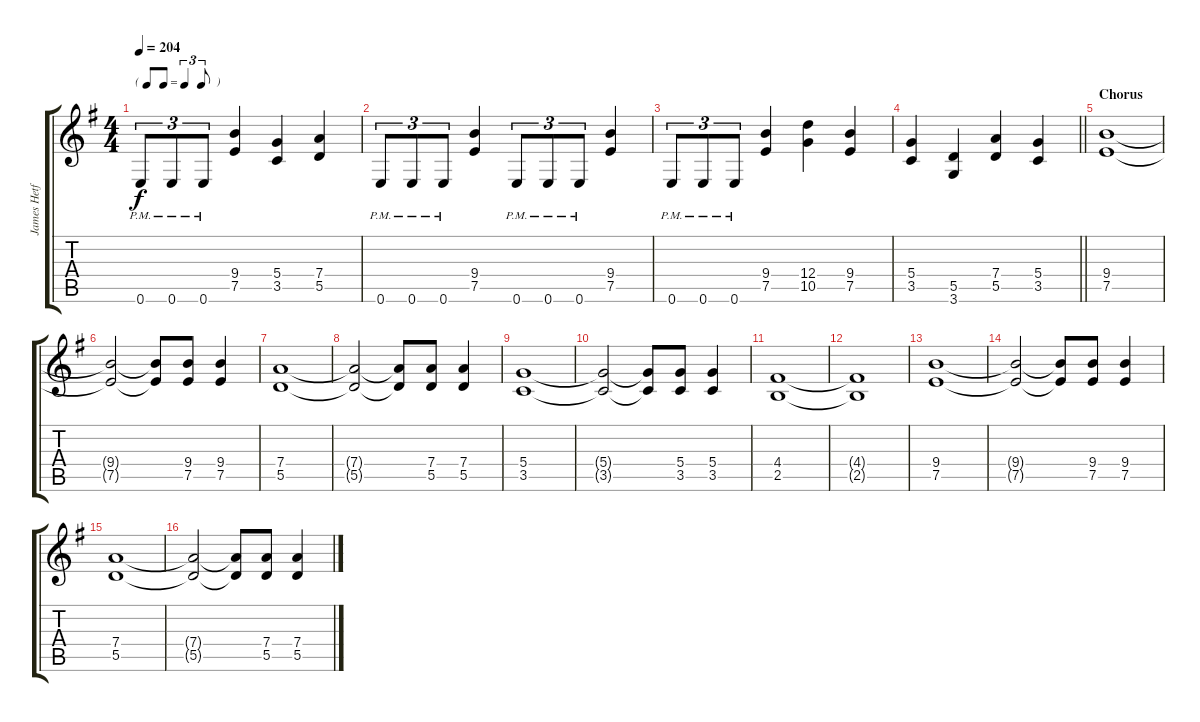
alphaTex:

\track ("James Hetfield" "James Hetf") {instrument distortionguitar}
\staff {score tabs}
\tuning (E4 B3 G3 D3 A2 E2) {hide}
\ts (4 4)
\tf triplet8th
\tempo 204
\clef g2
\ks eminor
0.6{pm}.8{tu (3 2) dy f} 0.6{pm}.8{tu (3 2)} 0.6{pm}.8{tu (3 2)} (9.4 7.5).4 (5.4 3.5).4 (7.4 5.5).4 |
0.6{pm}.8{tu (3 2)} 0.6{pm}.8{tu (3 2)} 0.6{pm}.8{tu (3 2)} (9.4 7.5).4 0.6{pm}.8{tu (3 2)} 0.6{pm}.8{tu (3 2)} 0.6{pm}.8{tu (3 2)} (9.4 7.5).4 |
0.6{pm}.8{tu (3 2)} 0.6{pm}.8{tu (3 2)} 0.6{pm}.8{tu (3 2)} (9.4 7.5).4 (12.4 10.5).4 (9.4 7.5).4 |
\barLineRight lightlight
(5.4 3.5).4 (5.5 3.6).4 (7.4 5.5).4 (5.4 3.5).4 |
\section ("" "Chorus")
(9.4 7.5).1 |
(9.4{t} 7.5{t}).2 (9.4{t} 7.5{t}).8 (9.4 7.5).8 (9.4 7.5).4 |
(7.4 5.5).1 |
(7.4{t} 5.5{t}).2 (7.4{t} 5.5{t}).8 (7.4 5.5).8 (7.4 5.5).4 |
(5.4 3.5).1 |
(5.4{t} 3.5{t}).2 (5.4{t} 3.5{t}).8 (5.4 3.5).8 (5.4 3.5).4 |
(4.4 2.5).1 |
(4.4{t} 2.5{t}).1 |
(9.4 7.5).1 |
(9.4{t} 7.5{t}).2 (9.4{t} 7.5{t}).8 (9.4 7.5).8 (9.4 7.5).4 |
(7.4 5.5).1 |
(7.4{t} 5.5{t}).2 (7.4{t} 5.5{t}).8 (7.4 5.5).8 (7.4 5.5).4
